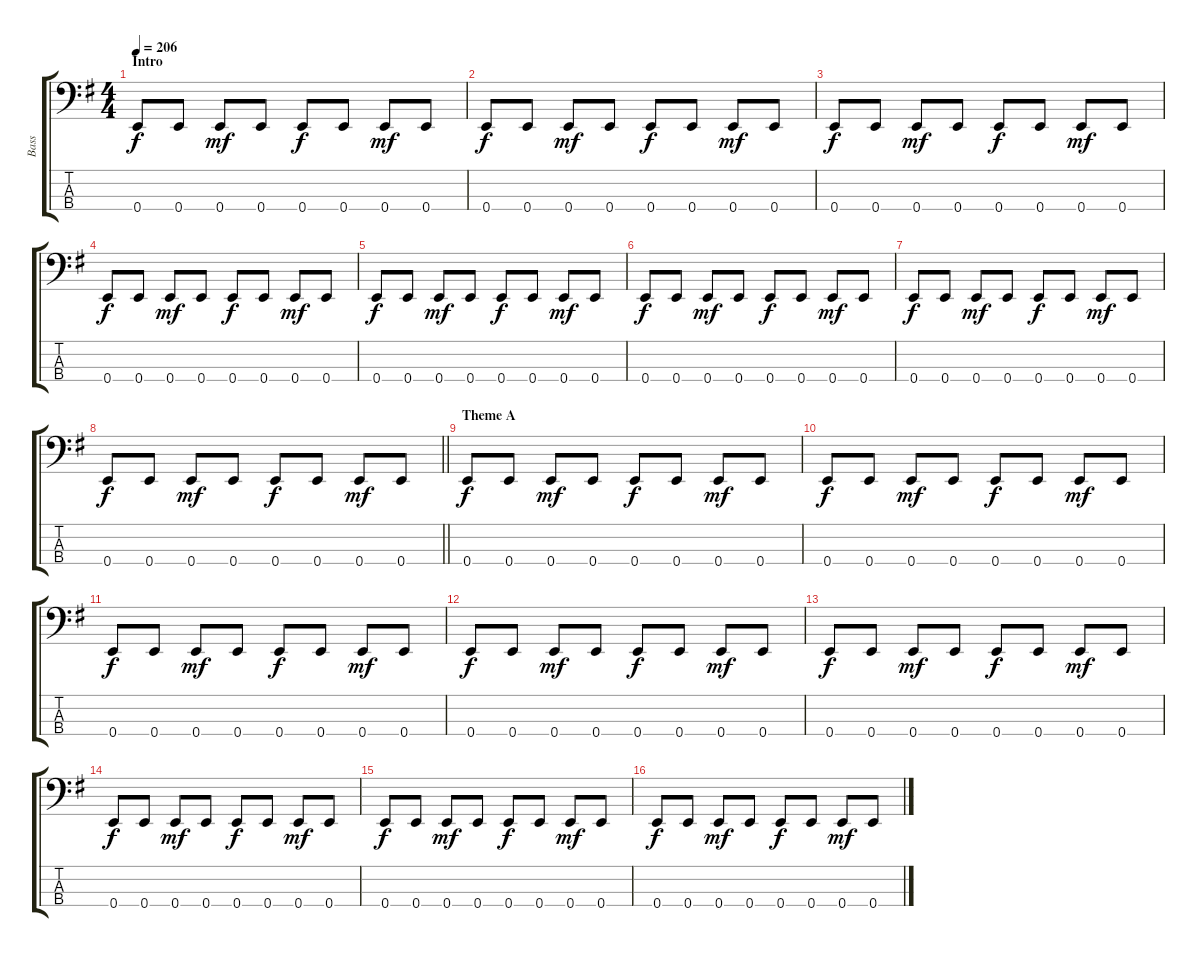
\track ("Bass" "Bass") {instrument electricbassfinger}
\staff {score tabs}
\tuning (G2 D2 A1 E1) {hide}
\ts (4 4)
\section ("" "Intro")
\tempo 206
\clef f4
\ks g
0.4.8{dy f instrument electricbassfinger} 0.4.8 0.4.8{dy mf} 0.4.8 0.4.8{dy f} 0.4.8 0.4.8{dy mf} 0.4.8 |
0.4.8{dy f} 0.4.8 0.4.8{dy mf} 0.4.8 0.4.8{dy f} 0.4.8 0.4.8{dy mf} 0.4.8 |
0.4.8{dy f} 0.4.8 0.4.8{dy mf} 0.4.8 0.4.8{dy f} 0.4.8 0.4.8{dy mf} 0.4.8 |
0.4.8{dy f} 0.4.8 0.4.8{dy mf} 0.4.8 0.4.8{dy f} 0.4.8 0.4.8{dy mf} 0.4.8 |
0.4.8{dy f} 0.4.8 0.4.8{dy mf} 0.4.8 0.4.8{dy f} 0.4.8 0.4.8{dy mf} 0.4.8 |
0.4.8{dy f} 0.4.8 0.4.8{dy mf} 0.4.8 0.4.8{dy f} 0.4.8 0.4.8{dy mf} 0.4.8 |
0.4.8{dy f} 0.4.8 0.4.8{dy mf} 0.4.8 0.4.8{dy f} 0.4.8 0.4.8{dy mf} 0.4.8 |
\barLineRight lightlight
0.4.8{dy f} 0.4.8 0.4.8{dy mf} 0.4.8 0.4.8{dy f} 0.4.8 0.4.8{dy mf} 0.4.8 |
\section ("" "Theme A")
0.4.8{dy f} 0.4.8 0.4.8{dy mf} 0.4.8 0.4.8{dy f} 0.4.8 0.4.8{dy mf} 0.4.8 |
0.4.8{dy f} 0.4.8 0.4.8{dy mf} 0.4.8 0.4.8{dy f} 0.4.8 0.4.8{dy mf} 0.4.8 |
0.4.8{dy f} 0.4.8 0.4.8{dy mf} 0.4.8 0.4.8{dy f} 0.4.8 0.4.8{dy mf} 0.4.8 |
0.4.8{dy f} 0.4.8 0.4.8{dy mf} 0.4.8 0.4.8{dy f} 0.4.8 0.4.8{dy mf} 0.4.8 |
0.4.8{dy f} 0.4.8 0.4.8{dy mf} 0.4.8 0.4.8{dy f} 0.4.8 0.4.8{dy mf} 0.4.8 |
0.4.8{dy f} 0.4.8 0.4.8{dy mf} 0.4.8 0.4.8{dy f} 0.4.8 0.4.8{dy mf} 0.4.8 |
0.4.8{dy f} 0.4.8 0.4.8{dy mf} 0.4.8 0.4.8{dy f} 0.4.8 0.4.8{dy mf} 0.4.8 |
0.4.8{dy f} 0.4.8 0.4.8{dy mf} 0.4.8 0.4.8{dy f} 0.4.8 0.4.8{dy mf} 0.4.8
